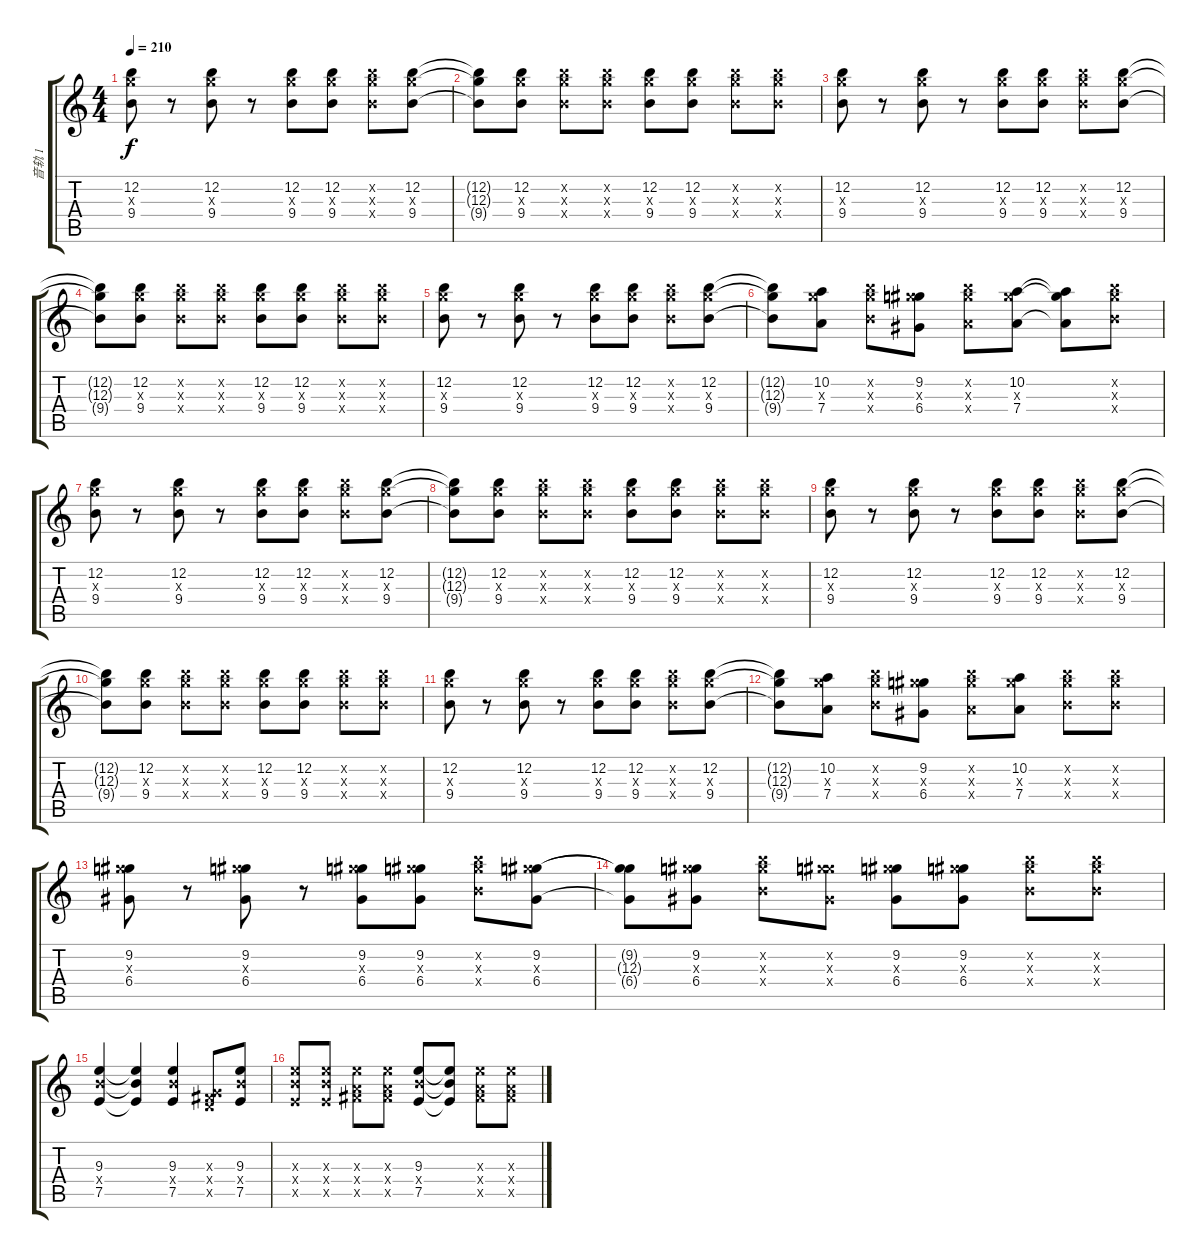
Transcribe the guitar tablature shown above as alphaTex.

\track ("音轨 1" "音轨 1") {instrument overdrivenguitar}
\staff {score tabs}
\tuning (E4 B3 G3 D3 A2 E2) {hide}
\ts (4 4)
\tempo 210
\clef g2
\ks c
(12.2 12.3{x} 9.4).8{dy f} r.8 (12.2 12.3{x} 9.4).8 r.8 (12.2 12.3{x} 9.4).8 (12.2 12.3{x} 9.4).8 (12.2{x} 12.3{x} 9.4{x}).8 (12.2 12.3{x} 9.4).8 |
(12.2{t} 12.3{t} 9.4{t}).8 (12.2 12.3{x} 9.4).8 (12.2{x} 12.3{x} 9.4{x}).8 (12.2{x} 12.3{x} 9.4{x}).8 (12.2 12.3{x} 9.4).8 (12.2 12.3{x} 9.4).8 (12.2{x} 12.3{x} 9.4{x}).8 (12.2{x} 12.3{x} 9.4{x}).8 |
(12.2 12.3{x} 9.4).8 r.8 (12.2 12.3{x} 9.4).8 r.8 (12.2 12.3{x} 9.4).8 (12.2 12.3{x} 9.4).8 (12.2{x} 12.3{x} 9.4{x}).8 (12.2 12.3{x} 9.4).8 |
(12.2{t} 12.3{t} 9.4{t}).8 (12.2 12.3{x} 9.4).8 (12.2{x} 12.3{x} 9.4{x}).8 (12.2{x} 12.3{x} 9.4{x}).8 (12.2 12.3{x} 9.4).8 (12.2 12.3{x} 9.4).8 (12.2{x} 12.3{x} 9.4{x}).8 (12.2{x} 12.3{x} 9.4{x}).8 |
(12.2 12.3{x} 9.4).8 r.8 (12.2 12.3{x} 9.4).8 r.8 (12.2 12.3{x} 9.4).8 (12.2 12.3{x} 9.4).8 (12.2{x} 12.3{x} 9.4{x}).8 (12.2 12.3{x} 9.4).8 |
(12.2{t} 12.3{t} 9.4{t}).8 (10.2 12.3{x} 7.4).8 (12.2{x} 12.3{x} 9.4{x}).8 (9.2 12.3{x} 6.4).8 (12.2{x} 12.3{x} 7.4{x}).8 (10.2 12.3{x} 7.4).8 (10.2{t} 12.3{t} 7.4{t}).8 (12.2{x} 12.3{x} 9.4{x}).8 |
(12.2 12.3{x} 9.4).8 r.8 (12.2 12.3{x} 9.4).8 r.8 (12.2 12.3{x} 9.4).8 (12.2 12.3{x} 9.4).8 (12.2{x} 12.3{x} 9.4{x}).8 (12.2 12.3{x} 9.4).8 |
(12.2{t} 12.3{t} 9.4{t}).8 (12.2 12.3{x} 9.4).8 (12.2{x} 12.3{x} 9.4{x}).8 (12.2{x} 12.3{x} 9.4{x}).8 (12.2 12.3{x} 9.4).8 (12.2 12.3{x} 9.4).8 (12.2{x} 12.3{x} 9.4{x}).8 (12.2{x} 12.3{x} 9.4{x}).8 |
(12.2 12.3{x} 9.4).8 r.8 (12.2 12.3{x} 9.4).8 r.8 (12.2 12.3{x} 9.4).8 (12.2 12.3{x} 9.4).8 (12.2{x} 12.3{x} 9.4{x}).8 (12.2 12.3{x} 9.4).8 |
(12.2{t} 12.3{t} 9.4{t}).8 (12.2 12.3{x} 9.4).8 (12.2{x} 12.3{x} 9.4{x}).8 (12.2{x} 12.3{x} 9.4{x}).8 (12.2 12.3{x} 9.4).8 (12.2 12.3{x} 9.4).8 (12.2{x} 12.3{x} 9.4{x}).8 (12.2{x} 12.3{x} 9.4{x}).8 |
(12.2 12.3{x} 9.4).8 r.8 (12.2 12.3{x} 9.4).8 r.8 (12.2 12.3{x} 9.4).8 (12.2 12.3{x} 9.4).8 (12.2{x} 12.3{x} 9.4{x}).8 (12.2 12.3{x} 9.4).8 |
(12.2{t} 12.3{t} 9.4{t}).8 (10.2 12.3{x} 7.4).8 (12.2{x} 12.3{x} 9.4{x}).8 (9.2 12.3{x} 6.4).8 (12.2{x} 12.3{x} 7.4{x}).8 (10.2 12.3{x} 7.4).8 (12.2{x} 12.3{x} 9.4{x}).8 (12.2{x} 12.3{x} 9.4{x}).8 |
(9.2 12.3{x} 6.4).8 r.8 (9.2 12.3{x} 6.4).8 r.8 (9.2 12.3{x} 6.4).8 (9.2 12.3{x} 6.4).8 (12.2{x} 12.3{x} 9.4{x}).8 (9.2 12.3{x} 6.4).8 |
(9.2{t} 12.3{t} 6.4{t}).8 (9.2 12.3{x} 6.4).8 (12.2{x} 12.3{x} 9.4{x}).8 (9.2{x} 12.3{x} 6.4{x}).8 (9.2 12.3{x} 6.4).8 (9.2 12.3{x} 6.4).8 (12.2{x} 12.3{x} 9.4{x}).8 (12.2{x} 12.3{x} 9.4{x}).8 |
(9.3 9.4{x} 7.5).4 (9.3{t} 9.4{t} 7.5{t}).4 (9.3 9.4{x} 7.5).4 (0.3{x} 0.4{x} 9.5{x}).8 (9.3 9.4{x} 7.5).8 |
(9.3{x} 9.4{x} 7.5{x}).8 (9.3{x} 9.4{x} 7.5{x}).8 (9.3{x} 7.4{x} 9.5{x}).8 (9.3{x} 7.4{x} 9.5{x}).8 (9.3 9.4{x} 7.5).8 (9.3{t} 9.4{t} 7.5{t}).8 (9.3{x} 7.4{x} 9.5{x}).8 (9.3{x} 7.4{x} 9.5{x}).8
